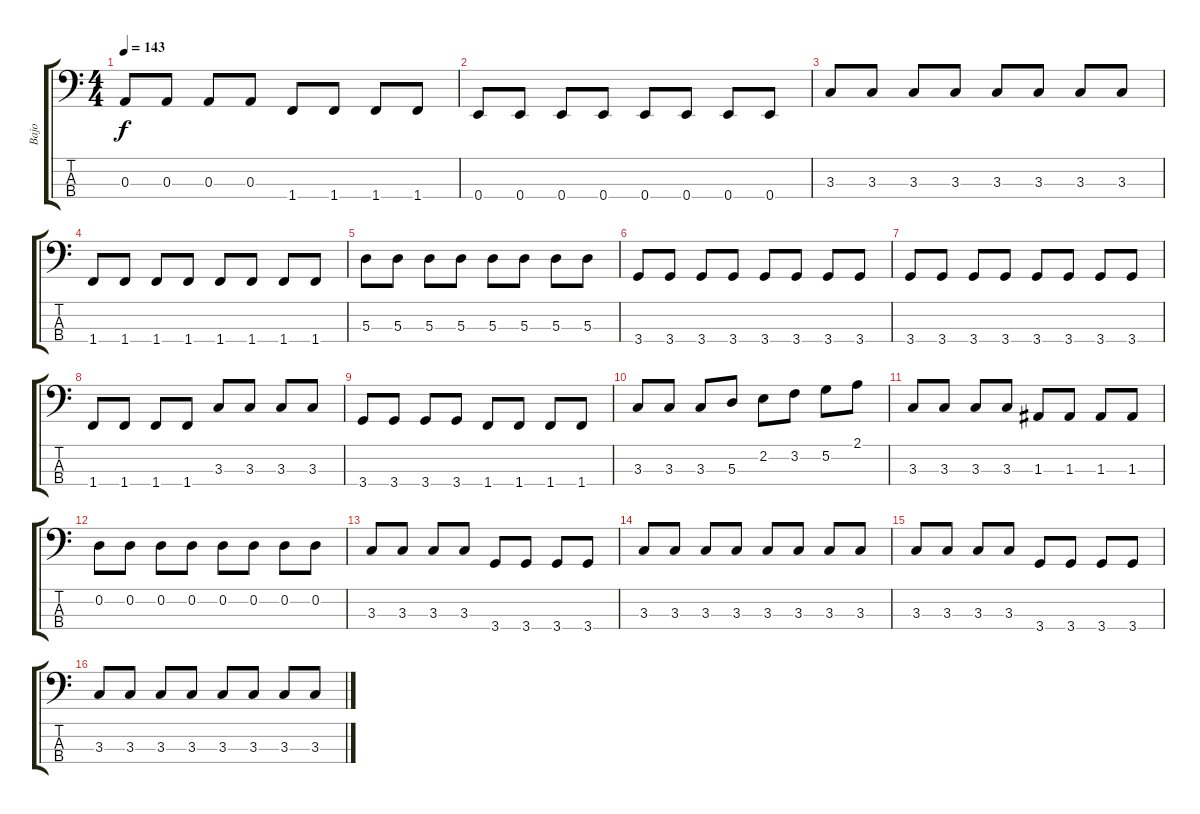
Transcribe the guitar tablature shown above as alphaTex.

\track ("Bajo" "Bajo") {instrument electricbasspick}
\staff {score tabs}
\tuning (G2 D2 A1 E1) {hide}
\ts (4 4)
\tempo 143
\clef f4
\ks c
0.3.8{dy f} 0.3.8 0.3.8 0.3.8 1.4.8 1.4.8 1.4.8 1.4.8 |
0.4.8 0.4.8 0.4.8 0.4.8 0.4.8 0.4.8 0.4.8 0.4.8 |
3.3.8 3.3.8 3.3.8 3.3.8 3.3.8 3.3.8 3.3.8 3.3.8 |
1.4.8 1.4.8 1.4.8 1.4.8 1.4.8 1.4.8 1.4.8 1.4.8 |
5.3.8 5.3.8 5.3.8 5.3.8 5.3.8 5.3.8 5.3.8 5.3.8 |
3.4.8 3.4.8 3.4.8 3.4.8 3.4.8 3.4.8 3.4.8 3.4.8 |
3.4.8 3.4.8 3.4.8 3.4.8 3.4.8 3.4.8 3.4.8 3.4.8 |
1.4.8 1.4.8 1.4.8 1.4.8 3.3.8 3.3.8 3.3.8 3.3.8 |
3.4.8 3.4.8 3.4.8 3.4.8 1.4.8 1.4.8 1.4.8 1.4.8 |
3.3.8 3.3.8 3.3.8 5.3.8 2.2.8 3.2.8 5.2.8 2.1.8 |
3.3.8 3.3.8 3.3.8 3.3.8 1.3.8 1.3.8 1.3.8 1.3.8 |
0.2.8 0.2.8 0.2.8 0.2.8 0.2.8 0.2.8 0.2.8 0.2.8 |
3.3.8 3.3.8 3.3.8 3.3.8 3.4.8 3.4.8 3.4.8 3.4.8 |
3.3.8 3.3.8 3.3.8 3.3.8 3.3.8 3.3.8 3.3.8 3.3.8 |
3.3.8 3.3.8 3.3.8 3.3.8 3.4.8 3.4.8 3.4.8 3.4.8 |
3.3.8 3.3.8 3.3.8 3.3.8 3.3.8 3.3.8 3.3.8 3.3.8
